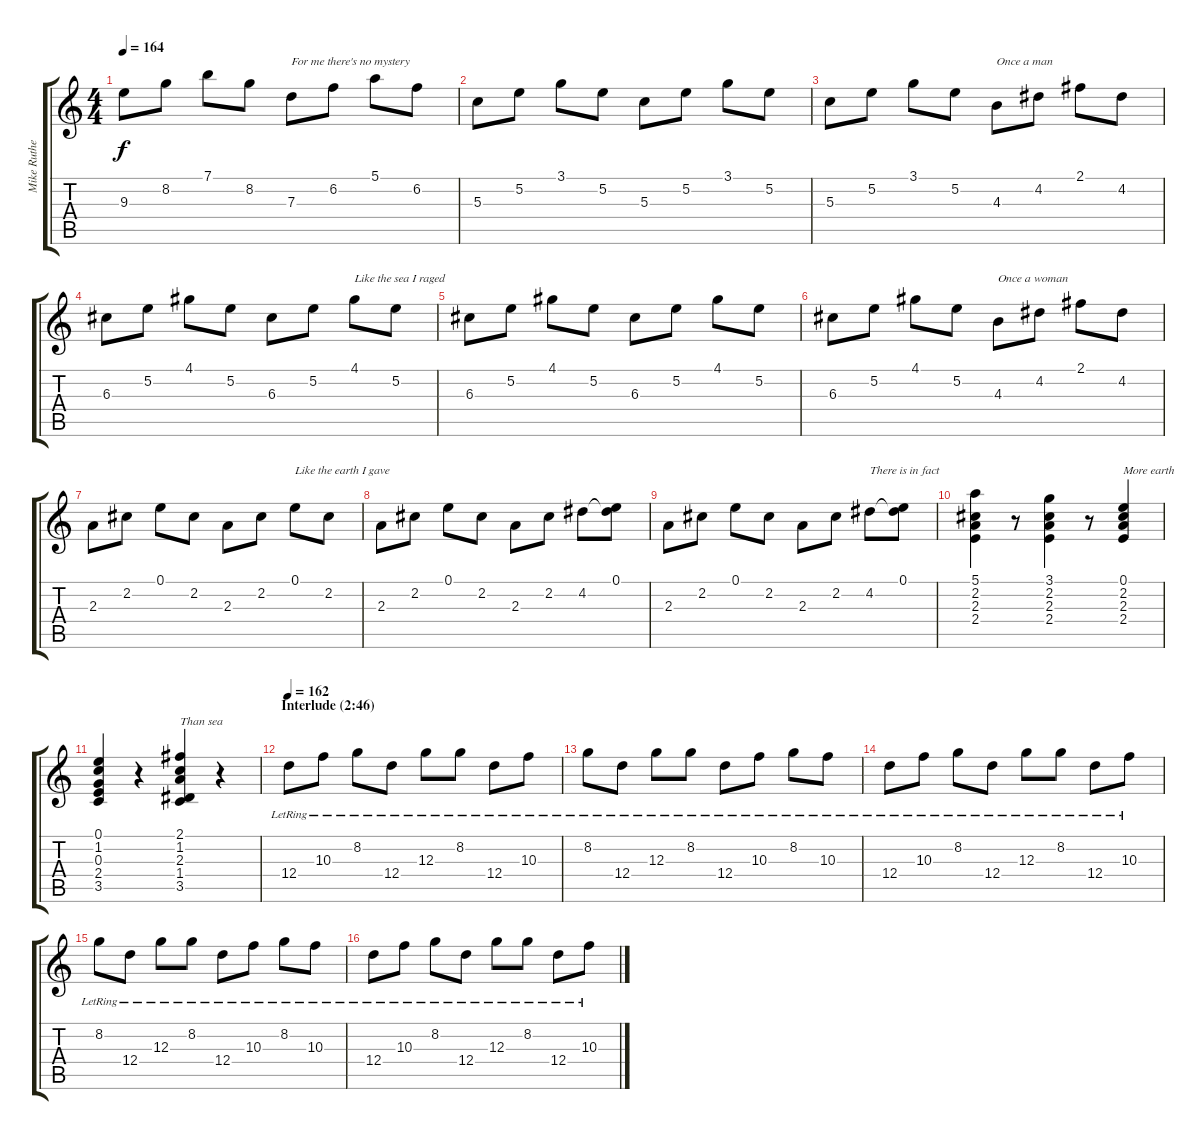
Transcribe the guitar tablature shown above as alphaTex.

\track ("Mike Rutherford (12-string guitar 1)" "Mike Ruthe") {instrument acousticguitarnylon}
\staff {score tabs}
\tuning (E4 B3 G3 D3 A2 E2) {hide}
\ts (4 4)
\tempo 164
\clef g2
\ks c
9.3.8{dy f} 8.2.8 7.1.8 8.2.8 7.3.8{txt "For me there's no mystery"} 6.2.8 5.1.8 6.2.8 |
5.3.8 5.2.8 3.1.8 5.2.8 5.3.8 5.2.8 3.1.8 5.2.8 |
5.3.8 5.2.8 3.1.8 5.2.8 4.3.8{txt "Once a man"} 4.2.8 2.1.8 4.2.8 |
6.3.8{balance 4} 5.2.8 4.1.8 5.2.8 6.3.8 5.2.8 4.1.8{txt "Like the sea I raged"} 5.2.8 |
6.3.8 5.2.8 4.1.8 5.2.8 6.3.8 5.2.8 4.1.8 5.2.8 |
6.3.8 5.2.8 4.1.8 5.2.8 4.3.8{txt "Once a woman"} 4.2.8 2.1.8 4.2.8 |
2.3.8 2.2.8 0.1.8 2.2.8 2.3.8 2.2.8 0.1.8{txt "Like the earth I gave"} 2.2.8 |
2.3.8 2.2.8 0.1.8 2.2.8 2.3.8 2.2.8 4.2.8 (0.1 4.2{t}).8 |
2.3.8 2.2.8 0.1.8 2.2.8 2.3.8 2.2.8 4.2.8{txt "There is in fact"} (0.1 4.2{t}).8 |
(5.1 2.2 2.3 2.4).4 r.8 (3.1 2.2 2.3 2.4).4 r.8 (0.1 2.2 2.3 2.4).4{txt "More earth"} |
(0.1 1.2 0.3 2.4 3.5).4 r.4 (2.1 1.2 2.3 1.4 3.5).4{txt "Than sea"} r.4 |
\section ("" "Interlude (2:46)")
\tempo 162
12.4{lr}.8 10.3{lr}.8 8.2{lr}.8 12.4{lr}.8 12.3{lr}.8 8.2{lr}.8 12.4{lr}.8 10.3{lr}.8 |
8.2{lr}.8 12.4{lr}.8 12.3{lr}.8 8.2{lr}.8 12.4{lr}.8 10.3{lr}.8 8.2{lr}.8 10.3{lr}.8 |
12.4{lr}.8 10.3{lr}.8 8.2{lr}.8 12.4{lr}.8 12.3{lr}.8 8.2{lr}.8 12.4{lr}.8 10.3{lr}.8 |
8.2{lr}.8 12.4{lr}.8 12.3{lr}.8 8.2{lr}.8 12.4{lr}.8 10.3{lr}.8 8.2{lr}.8 10.3{lr}.8 |
12.4{lr}.8 10.3{lr}.8 8.2{lr}.8 12.4{lr}.8 12.3{lr}.8 8.2{lr}.8 12.4{lr}.8 10.3{lr}.8
